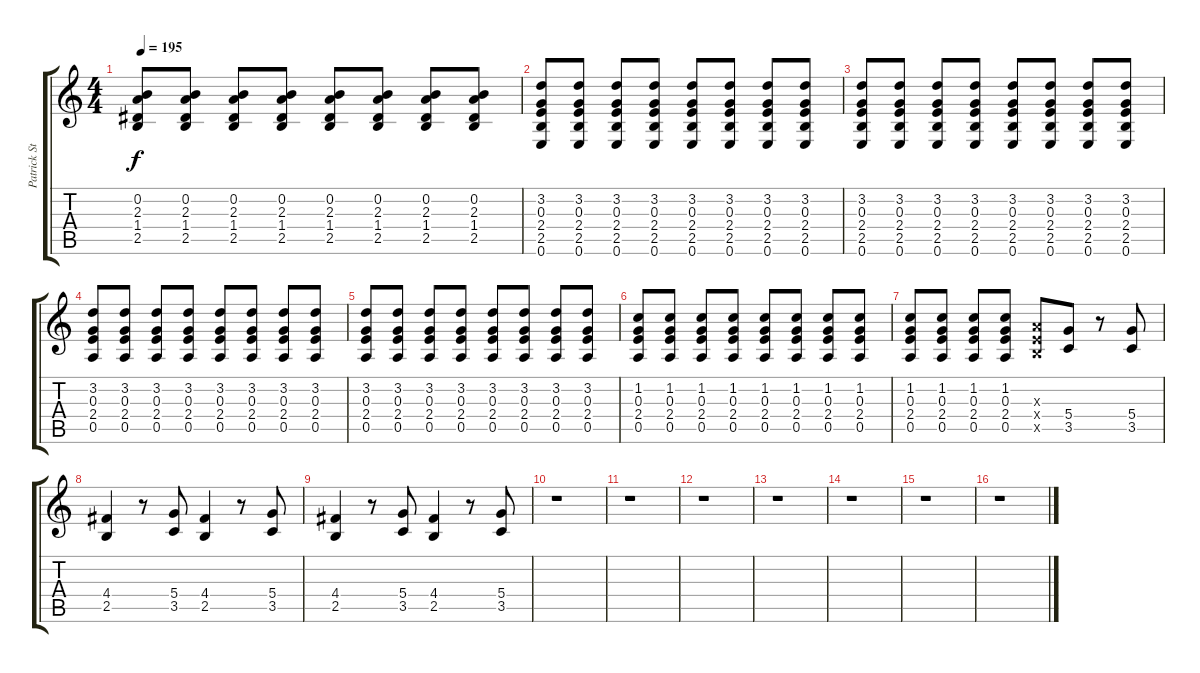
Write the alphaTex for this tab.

\track ("Patrick Stump - Rhythm Guitar (Left)" "Patrick St") {instrument distortionguitar}
\staff {score tabs}
\tuning (E4 B3 G3 D3 A2 E2) {hide}
\ts (4 4)
\tempo 195
\clef g2
\ks c
(0.2 2.3 1.4 2.5).8{dy f} (0.2 2.3 1.4 2.5).8 (0.2 2.3 1.4 2.5).8 (0.2 2.3 1.4 2.5).8 (0.2 2.3 1.4 2.5).8 (0.2 2.3 1.4 2.5).8 (0.2 2.3 1.4 2.5).8 (0.2 2.3 1.4 2.5).8 |
(3.2 0.3 2.4 2.5 0.6).8 (3.2 0.3 2.4 2.5 0.6).8 (3.2 0.3 2.4 2.5 0.6).8 (3.2 0.3 2.4 2.5 0.6).8 (3.2 0.3 2.4 2.5 0.6).8 (3.2 0.3 2.4 2.5 0.6).8 (3.2 0.3 2.4 2.5 0.6).8 (3.2 0.3 2.4 2.5 0.6).8 |
(3.2 0.3 2.4 2.5 0.6).8 (3.2 0.3 2.4 2.5 0.6).8 (3.2 0.3 2.4 2.5 0.6).8 (3.2 0.3 2.4 2.5 0.6).8 (3.2 0.3 2.4 2.5 0.6).8 (3.2 0.3 2.4 2.5 0.6).8 (3.2 0.3 2.4 2.5 0.6).8 (3.2 0.3 2.4 2.5 0.6).8 |
(3.2 0.3 2.4 0.5).8 (3.2 0.3 2.4 0.5).8 (3.2 0.3 2.4 0.5).8 (3.2 0.3 2.4 0.5).8 (3.2 0.3 2.4 0.5).8 (3.2 0.3 2.4 0.5).8 (3.2 0.3 2.4 0.5).8 (3.2 0.3 2.4 0.5).8 |
(3.2 0.3 2.4 0.5).8 (3.2 0.3 2.4 0.5).8 (3.2 0.3 2.4 0.5).8 (3.2 0.3 2.4 0.5).8 (3.2 0.3 2.4 0.5).8 (3.2 0.3 2.4 0.5).8 (3.2 0.3 2.4 0.5).8 (3.2 0.3 2.4 0.5).8 |
(1.2 0.3 2.4 0.5).8 (1.2 0.3 2.4 0.5).8 (1.2 0.3 2.4 0.5).8 (1.2 0.3 2.4 0.5).8 (1.2 0.3 2.4 0.5).8 (1.2 0.3 2.4 0.5).8 (1.2 0.3 2.4 0.5).8 (1.2 0.3 2.4 0.5).8 |
(1.2 0.3 2.4 0.5).8 (1.2 0.3 2.4 0.5).8 (1.2 0.3 2.4 0.5).8 (1.2 0.3 2.4 0.5).8 (2.3{x} 2.4{x} 2.5{x}).8 (5.4 3.5).8 r.8 (5.4 3.5).8 |
(4.4 2.5).4 r.8 (5.4 3.5).8 (4.4 2.5).4 r.8 (5.4 3.5).8 |
(4.4 2.5).4 r.8 (5.4 3.5).8 (4.4 2.5).4 r.8 (5.4 3.5).8 |
r.1 |
r.1 |
r.1 |
r.1 |
r.1 |
r.1 |
r.1
